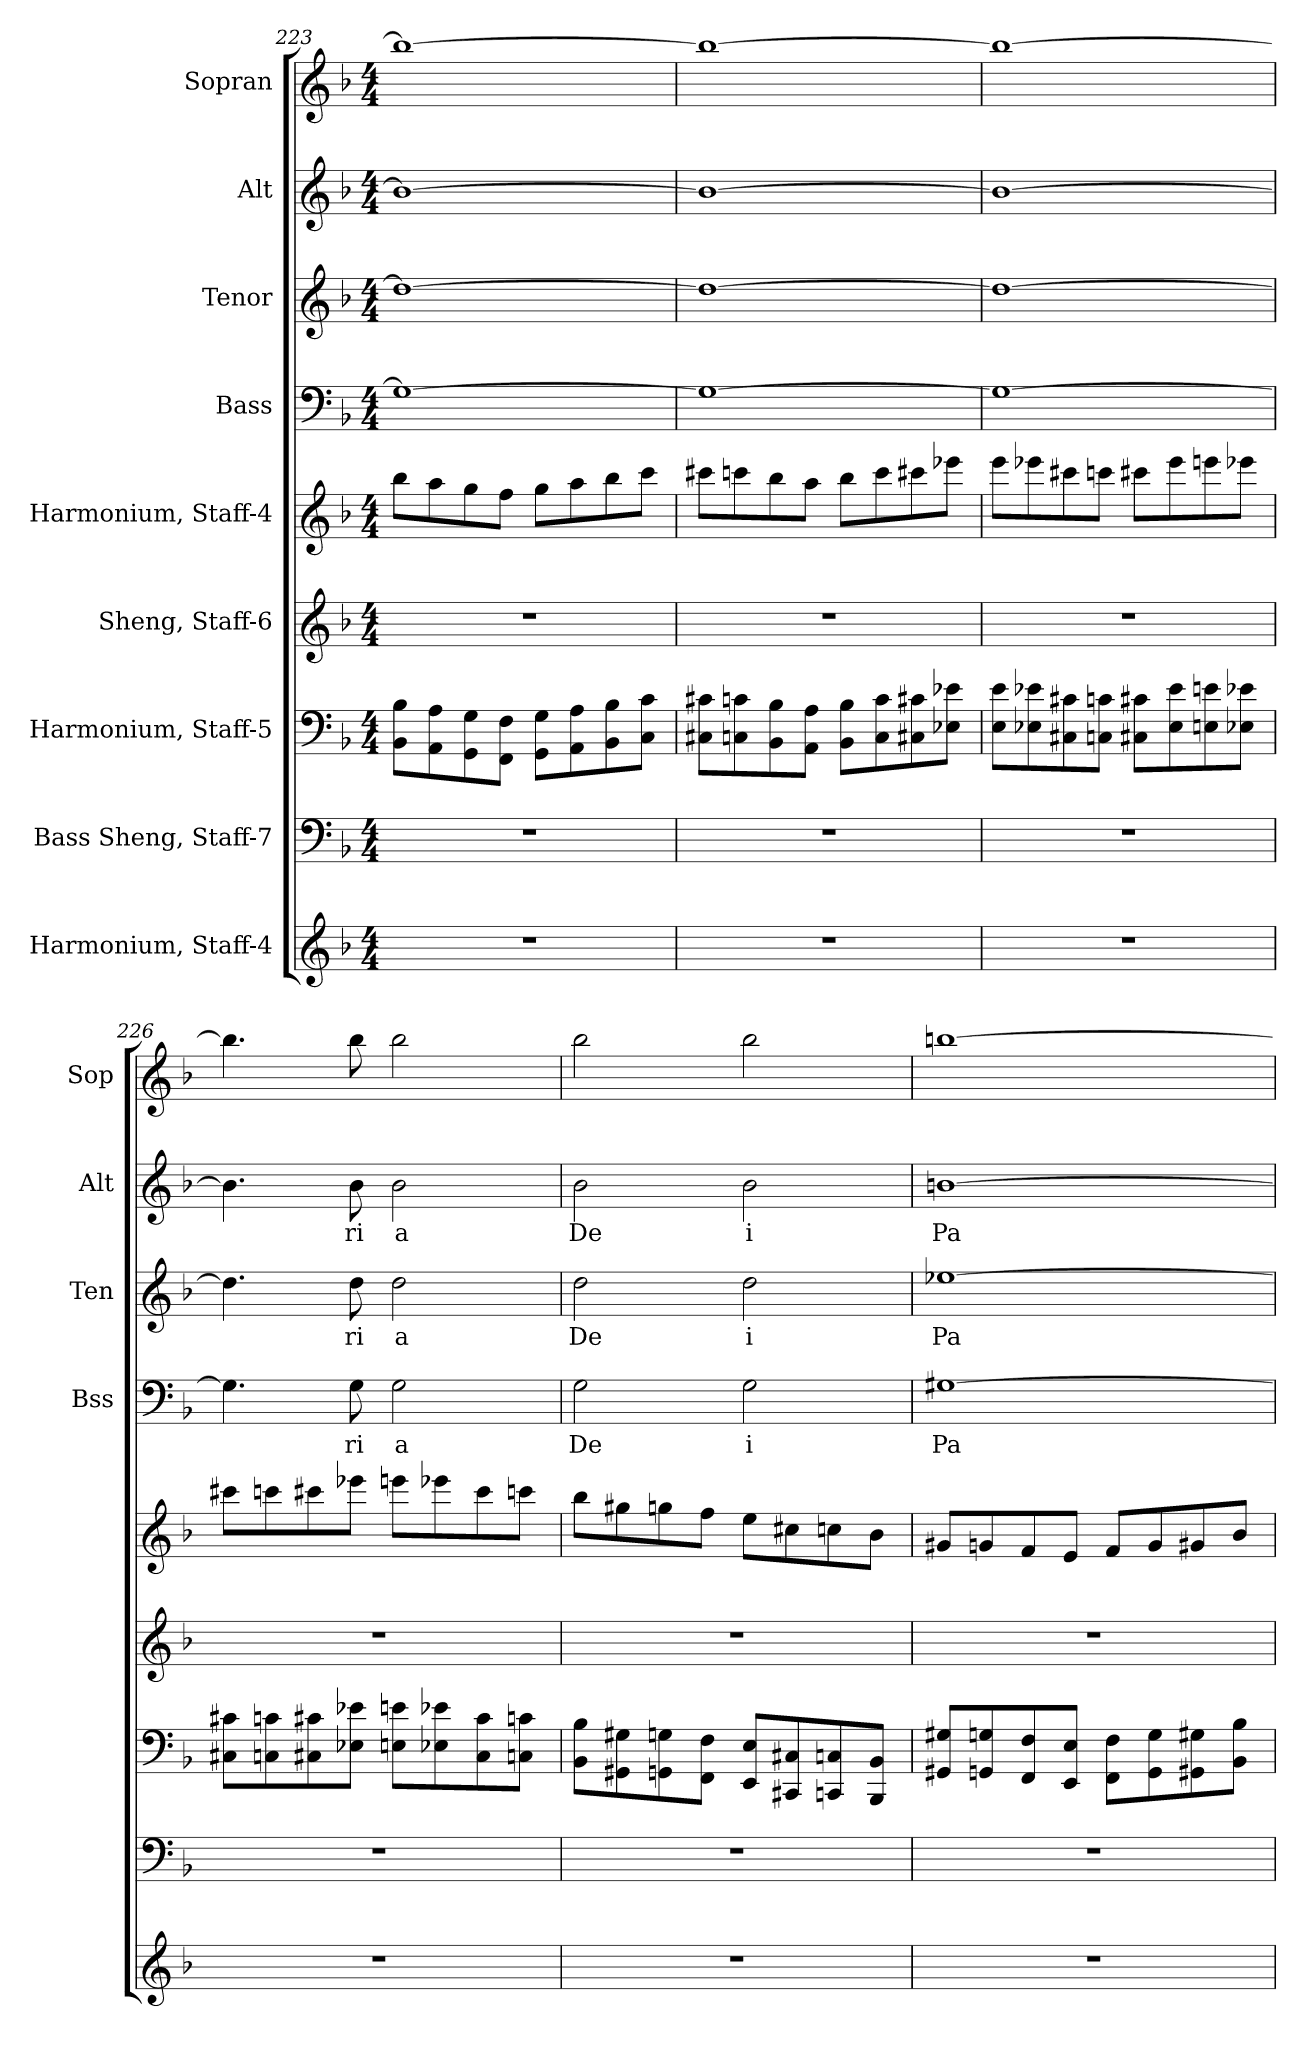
**kern	**kern	**kern	**kern	**kern	**kern	**text	**kern	**text	**kern	**text	**kern
*part9	*part8	*part7	*part6	*part5	*part4	*part4	*part3	*part3	*part2	*part2	*part1
*staff9	*staff8	*staff7	*staff6	*staff5	*staff4	*staff4	*staff3	*staff3	*staff2	*staff2	*staff1
*I"Harmonium, Staff-4	*I"Bass Sheng, Staff-7	*I"Harmonium, Staff-5	*I"Sheng, Staff-6	*I"Harmonium, Staff-4	*I"Bass	*	*I"Tenor	*	*I"Alt	*	*I"Sopran
*	*	*	*	*	*I'Bss	*	*I'Ten	*	*I'Alt	*	*I'Sop
*clefG2	*clefF4	*clefF4	*clefG2	*clefG2	*clefF4	*	*clefG2	*	*clefG2	*	*clefG2
*	*	*	*	*	*	*	*ITrd4c7	*	*ITrd2c3	*	*ITrd2c3
*k[b-]	*k[b-]	*k[b-]	*k[b-]	*k[b-]	*k[b-]	*	*k[b-e-]	*	*k[f#c#]	*	*k[f#c#]
*M4/4	*M4/4	*M4/4	*M4/4	*M4/4	*M4/4	*	*M4/4	*	*M4/4	*	*M4/4
=223	=223	=223	=223	=223	=223	=223	=223	=223	=223	=223	=223
1r	1r	8BB-\ 8B-\L	1r	8bb-\L	1G_	.	1g_	.	1g_	.	1gg_
.	.	8AA\ 8A\	.	8aa\	.	.	.	.	.	.	.
.	.	8GG\ 8G\	.	8gg\	.	.	.	.	.	.	.
.	.	8FF\ 8F\J	.	8ff\J	.	.	.	.	.	.	.
.	.	8GG\ 8G\L	.	8gg\L	.	.	.	.	.	.	.
.	.	8AA\ 8A\	.	8aa\	.	.	.	.	.	.	.
.	.	8BB-\ 8B-\	.	8bb-\	.	.	.	.	.	.	.
.	.	8C\ 8c\J	.	8ccc\J	.	.	.	.	.	.	.
!!LO:PB:g=z
=224	=224	=224	=224	=224	=224	=224	=224	=224	=224	=224	=224
1r	1r	8C#X\ 8c#X\L	1r	8ccc#X\L	1G_	.	1g_	.	1g_	.	1gg_
.	.	8Cn\ 8cn\	.	8cccn\	.	.	.	.	.	.	.
.	.	8BB-\ 8B-\	.	8bb-\	.	.	.	.	.	.	.
.	.	8AA\ 8A\J	.	8aa\J	.	.	.	.	.	.	.
.	.	8BB-\ 8B-\L	.	8bb-\L	.	.	.	.	.	.	.
.	.	8C\ 8c\	.	8ccc\	.	.	.	.	.	.	.
.	.	8C#X\ 8c#X\	.	8ccc#X\	.	.	.	.	.	.	.
.	.	8E-X\ 8e-X\J	.	8eee-X\J	.	.	.	.	.	.	.
=225	=225	=225	=225	=225	=225	=225	=225	=225	=225	=225	=225
1r	1r	8E\ 8e\L	1r	8eee\L	1G_	.	1g_	.	1g_	.	1gg_
.	.	8E-X\ 8e-X\	.	8eee-X\	.	.	.	.	.	.	.
.	.	8C#X\ 8c#X\	.	8ccc#X\	.	.	.	.	.	.	.
.	.	8Cn\ 8cn\J	.	8cccn\J	.	.	.	.	.	.	.
.	.	8C#X\ 8c#X\L	.	8ccc#X\L	.	.	.	.	.	.	.
.	.	8E-\ 8e-\	.	8eee-\	.	.	.	.	.	.	.
.	.	8En\ 8en\	.	8eeen\	.	.	.	.	.	.	.
.	.	8E-X\ 8e-X\J	.	8eee-X\J	.	.	.	.	.	.	.
=226	=226	=226	=226	=226	=226	=226	=226	=226	=226	=226	=226
1r	1r	8C#X\ 8c#X\L	1r	8ccc#X\L	4.G\]	.	4.g\]	.	4.g\]	.	4.gg\]
.	.	8Cn\ 8cn\	.	8cccn\	.	.	.	.	.	.	.
.	.	8C#X\ 8c#X\	.	8ccc#X\	.	.	.	.	.	.	.
.	.	8E-X\ 8e-X\J	.	8eee-X\J	8G\	ri	8g\	ri	8g\	ri	8gg\
.	.	8En\ 8en\L	.	8eeen\L	2G\	a	2g\	a	2g\	a	2gg\
.	.	8E-X\ 8e-X\	.	8eee-X\	.	.	.	.	.	.	.
.	.	8C#\ 8c#\	.	8ccc#\	.	.	.	.	.	.	.
.	.	8Cn\ 8cn\J	.	8cccn\J	.	.	.	.	.	.	.
!!LO:PB:g=z
=227	=227	=227	=227	=227	=227	=227	=227	=227	=227	=227	=227
1r	1r	8BB-\ 8B-\L	1r	8bb-\L	2G\	De	2g\	De	2g\	De	2gg\
.	.	8GG#X\ 8G#X\	.	8gg#X\	.	.	.	.	.	.	.
.	.	8GGn\ 8Gn\	.	8ggn\	.	.	.	.	.	.	.
.	.	8FF\ 8F\J	.	8ff\J	.	.	.	.	.	.	.
.	.	8EE/ 8E/L	.	8ee\L	2G\	i	2g\	i	2g\	i	2gg\
.	.	8CC#X/ 8C#X/	.	8cc#X\	.	.	.	.	.	.	.
.	.	8CCn/ 8Cn/	.	8ccn\	.	.	.	.	.	.	.
.	.	8BBB-/ 8BB-/J	.	8b-\J	.	.	.	.	.	.	.
=228	=228	=228	=228	=228	=228	=228	=228	=228	=228	=228	=228
1r	1r	8GG#X/ 8G#X/L	1r	8g#X/L	[1G#X	Pa	[1a-X	Pa	[1g#X	Pa	[1gg#X
.	.	8GGn/ 8Gn/	.	8gn/	.	.	.	.	.	.	.
.	.	8FF/ 8F/	.	8f/	.	.	.	.	.	.	.
.	.	8EE/ 8E/J	.	8e/J	.	.	.	.	.	.	.
.	.	8FF\ 8F\L	.	8f/L	.	.	.	.	.	.	.
.	.	8GG\ 8G\	.	8g/	.	.	.	.	.	.	.
.	.	8GG#X\ 8G#X\	.	8g#X/	.	.	.	.	.	.	.
.	.	8BB-\ 8B-\J	.	8b-/J	.	.	.	.	.	.	.
=	=	=	=	=	=	=	=	=	=	=	=
*-	*-	*-	*-	*-	*-	*-	*-	*-	*-	*-	*-
